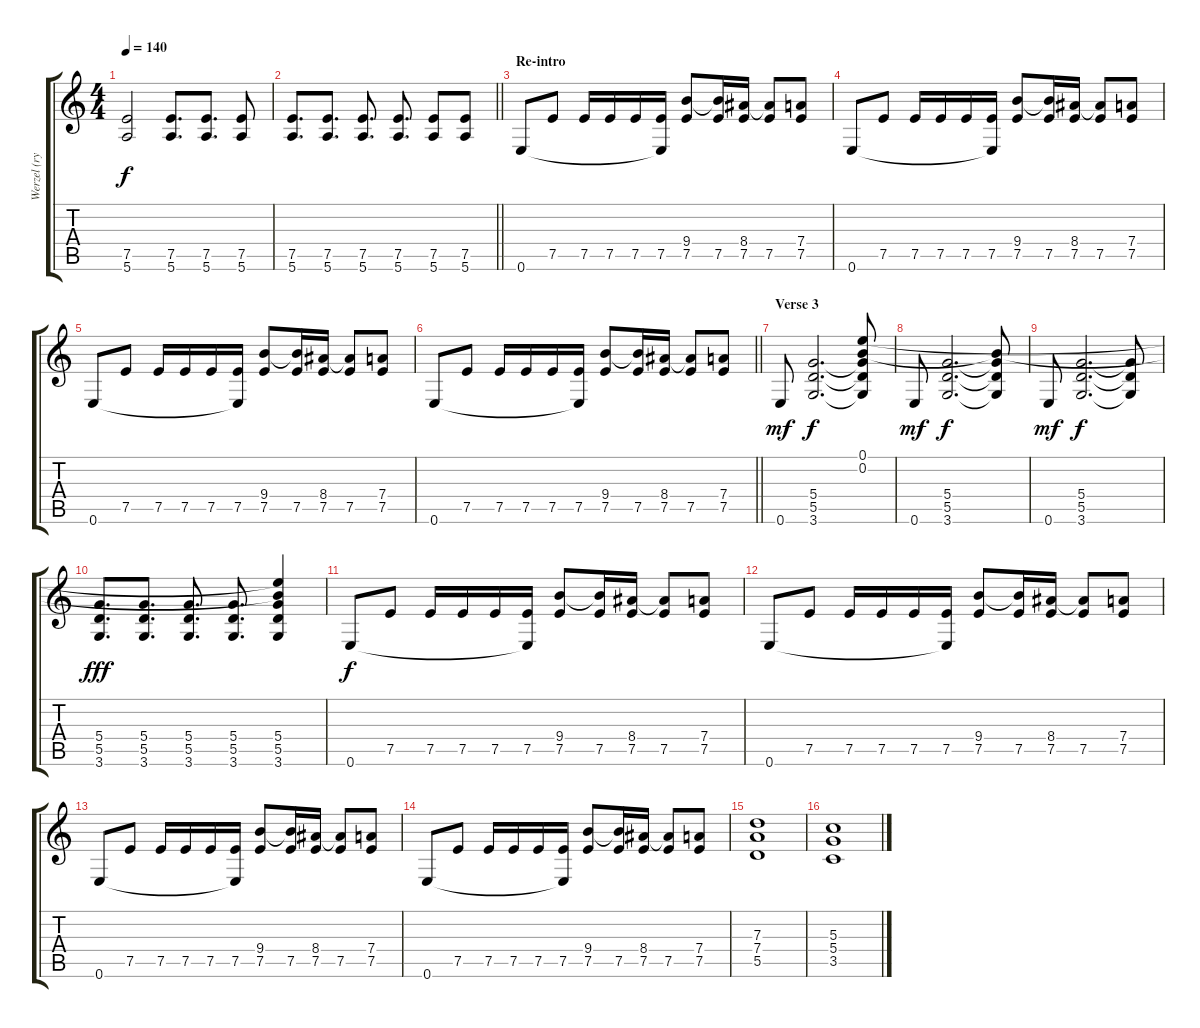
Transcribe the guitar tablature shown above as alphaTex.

\track ("Werzel (rythm)" "Werzel (ry") {instrument overdrivenguitar}
\staff {score tabs}
\tuning (E4 B3 G3 D3 A2 E2) {hide}
\ts (4 4)
\tempo 140
\clef g2
\ks c
(7.5 5.6).2{dy f} (7.5 5.6).8{d} (7.5 5.6).8{d} (7.5 5.6).8 |
\barLineRight lightlight
(7.5 5.6).8{d} (7.5 5.6).8{d} (7.5 5.6).8{d} (7.5 5.6).8{d} (7.5 5.6).8 (7.5 5.6).8 |
\section ("" "Re-intro")
0.6.8 7.5.8 7.5.16 7.5.16 7.5.16 (7.5 0.6{t}).16 (9.4 7.5).8 (9.4{t} 7.5).16 (8.4 7.5).16 (8.4{t} 7.5).8 (7.4 7.5).8 |
0.6.8 7.5.8 7.5.16 7.5.16 7.5.16 (7.5 0.6{t}).16 (9.4 7.5).8 (9.4{t} 7.5).16 (8.4 7.5).16 (8.4{t} 7.5).8 (7.4 7.5).8 |
0.6.8 7.5.8 7.5.16 7.5.16 7.5.16 (7.5 0.6{t}).16 (9.4 7.5).8 (9.4{t} 7.5).16 (8.4 7.5).16 (8.4{t} 7.5).8 (7.4 7.5).8 |
\barLineRight lightlight
0.6.8 7.5.8 7.5.16 7.5.16 7.5.16 (7.5 0.6{t}).16 (9.4 7.5).8 (9.4{t} 7.5).16 (8.4 7.5).16 (8.4{t} 7.5).8 (7.4 7.5).8 |
\section ("" "Verse 3")
0.6.8{dy mf} (5.4 5.5 3.6).2{d dy f} (0.1 0.2 5.4{t} 5.5{t} 3.6{t}).8 |
0.6.8{dy mf} (5.4 5.5 3.6).2{d dy f} (0.2{t} 5.4{t} 5.5{t} 3.6{t}).8 |
0.6.8{dy mf} (5.4 5.5 3.6).2{d dy f} (5.4{t} 5.5{t} 3.6{t}).8 |
(5.4 5.5 3.6).8{d dy fff} (5.4 5.5 3.6).8{d} (5.4 5.5 3.6).8{d} (5.4 5.5 3.6).8{d} (0.1{t} 0.2{t} 5.4 5.5 3.6).4 |
0.6.8{dy f} 7.5.8 7.5.16 7.5.16 7.5.16 (7.5 0.6{t}).16 (9.4 7.5).8 (9.4{t} 7.5).16 (8.4 7.5).16 (8.4{t} 7.5).8 (7.4 7.5).8 |
0.6.8 7.5.8 7.5.16 7.5.16 7.5.16 (7.5 0.6{t}).16 (9.4 7.5).8 (9.4{t} 7.5).16 (8.4 7.5).16 (8.4{t} 7.5).8 (7.4 7.5).8 |
0.6.8 7.5.8 7.5.16 7.5.16 7.5.16 (7.5 0.6{t}).16 (9.4 7.5).8 (9.4{t} 7.5).16 (8.4 7.5).16 (8.4{t} 7.5).8 (7.4 7.5).8 |
0.6.8 7.5.8 7.5.16 7.5.16 7.5.16 (7.5 0.6{t}).16 (9.4 7.5).8 (9.4{t} 7.5).16 (8.4 7.5).16 (8.4{t} 7.5).8 (7.4 7.5).8 |
(7.3 7.4 5.5).1 |
(5.3 5.4 3.5).1
